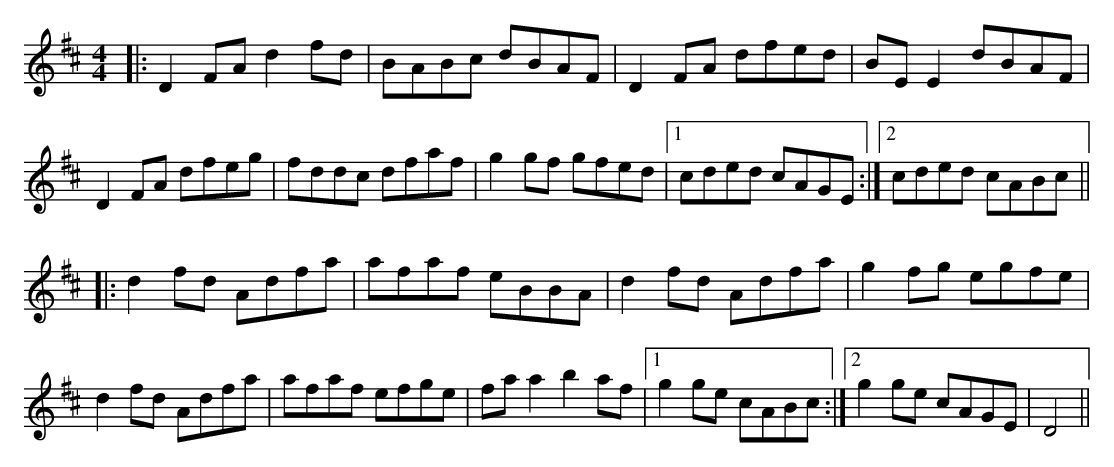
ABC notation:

X:1
M:4/4
K:D
|:D2 FA d2fd|BABc dBAF|D2 FA dfed|BE E2 dBAF|
D2 FA dfeg|fddc dfaf|g2 gf gfed|1 cded cAGE:|2 cded cABc||
|:d2 fd Adfa|afaf eBBA|d2 fd Adfa|g2 fg egfe|
d2 fd Adfa|afaf efge|fa a2 b2 af|1 g2 ge cABc:|2 g2 ge cAGE|D4||
